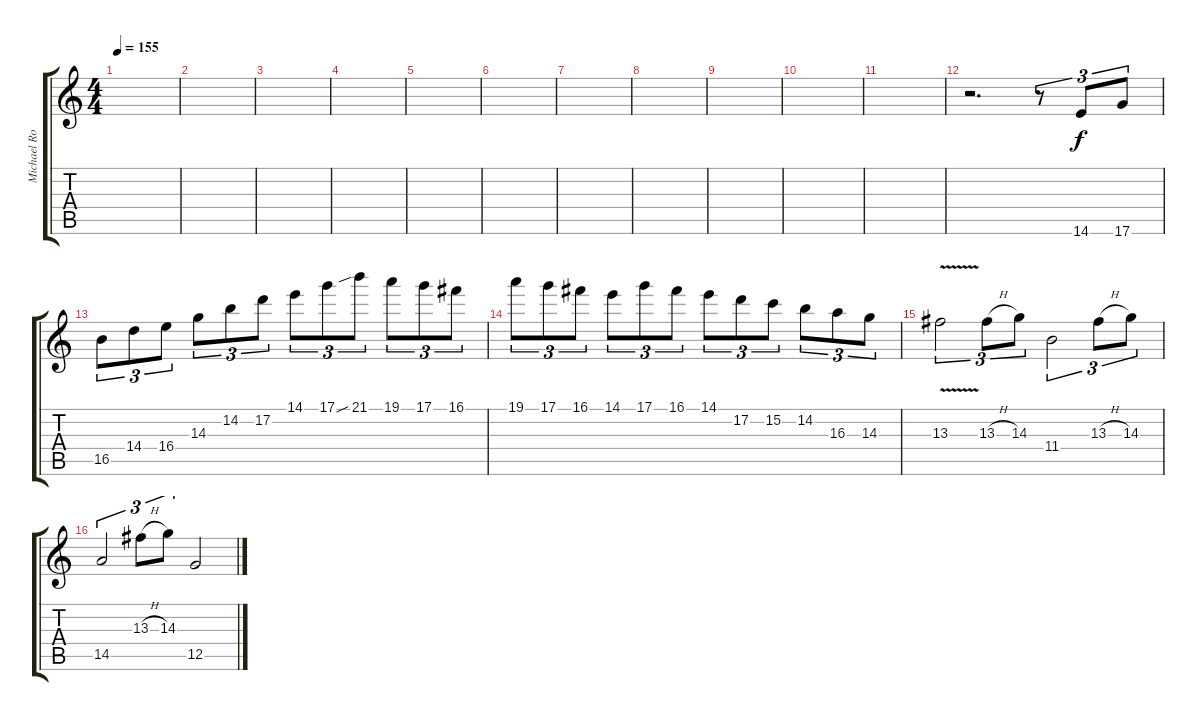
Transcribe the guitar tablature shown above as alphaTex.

\track ("Michael Romeo - SOLO" "Michael Ro") {instrument distortionguitar}
\staff {score tabs}
\tuning (D4 A3 F3 C3 G2 D2) {hide}
\ts (4 4)
\tempo 155
\clef g2
\ks c
|
|
|
|
|
|
|
|
|
|
|
r.2{d} r.8{tu (3 2)} 14.6.8{tu (3 2)} 17.6.8{tu (3 2)} |
16.5.8{tu (3 2)} 14.4.8{tu (3 2)} 16.4.8{tu (3 2)} 14.3.8{tu (3 2)} 14.2.8{tu (3 2)} 17.2.8{tu (3 2)} 14.1.8{tu (3 2)} 17.1.8{tu (3 2)} 21.1{sib}.8{tu (3 2)} 19.1.8{tu (3 2)} 17.1.8{tu (3 2)} 16.1.8{tu (3 2)} |
19.1.8{tu (3 2)} 17.1.8{tu (3 2)} 16.1.8{tu (3 2)} 14.1.8{tu (3 2)} 17.1.8{tu (3 2)} 16.1.8{tu (3 2)} 14.1.8{tu (3 2)} 17.2.8{tu (3 2)} 15.2.8{tu (3 2)} 14.2.8{tu (3 2)} 16.3.8{tu (3 2)} 14.3.8{tu (3 2)} |
13.3{v}.2{tu (3 2)} 13.3{h}.8{tu (3 2)} 14.3.8{tu (3 2)} 11.4.2{tu (3 2)} 13.3{h}.8{tu (3 2)} 14.3.8{tu (3 2)} |
14.5.2{tu (3 2)} 13.3{h}.8{tu (3 2)} 14.3.8{tu (3 2)} 12.5.2
